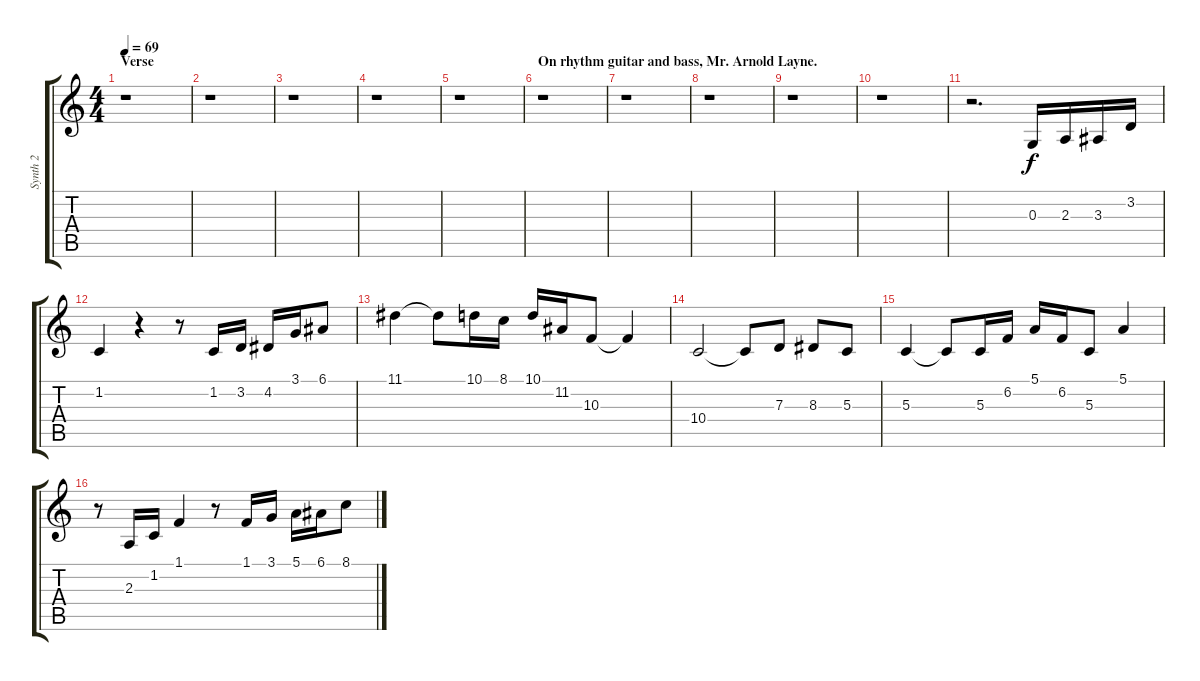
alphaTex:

\track ("Synth 2" "Synth 2") {instrument synthbrass2}
\staff {score tabs}
\tuning (E4 B3 G3 D3 A2 E2) {hide}
\ts (4 4)
\section ("" "Verse")
\tempo 69
\clef g2
\ks c
r.1{dy f} |
r.1 |
r.1 |
r.1 |
r.1 |
\section ("" "On rhythm guitar and bass, Mr. Arnold Layne.")
r.1 |
r.1 |
r.1 |
r.1 |
r.1 |
r.2{d} 0.3.16 2.3.16 3.3.16 3.2.16 |
1.2.4 r.4 r.8 1.2.16 3.2.16 4.2.16 3.1.16 6.1.8 |
11.1.4 11.1{t}.8 10.1.16 8.1.16 10.1.16 11.2.16 10.3.8 10.3{t}.4 |
10.4.2 10.4{t}.8 7.3.8 8.3.8 5.3.8 |
5.3.4 5.3{t}.8 5.3.16 6.2.16 5.1.16 6.2.16 5.3.8 5.1.4 |
r.8 2.3.16 1.2.16 1.1.4 r.8 1.1.16 3.1.16 5.1.16 6.1.16 8.1.8
